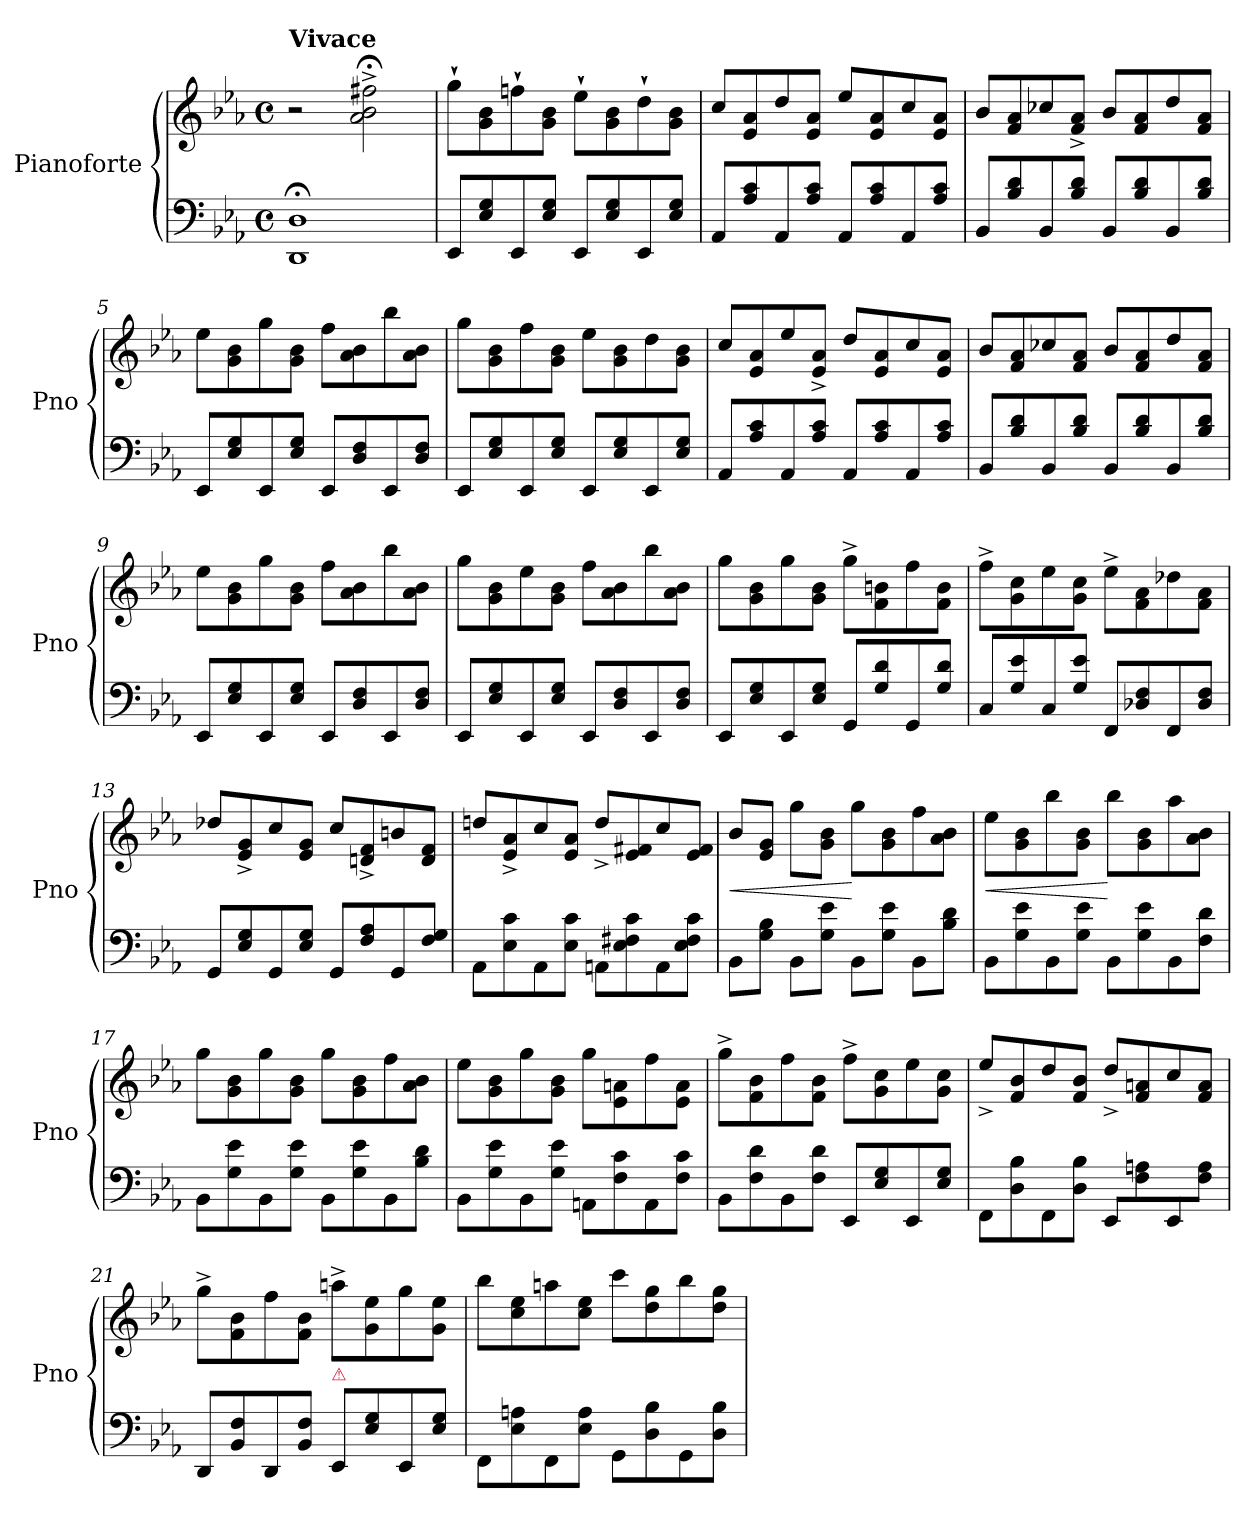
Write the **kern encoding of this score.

**kern	**kern	**dynam
*part2	*part1	*part1
*staff2	*staff1	*staff1
*I"Pianoforte	*I"Pianoforte	*
*I'Pno	*I'Pno	*
*clefF4	*clefG2	*
*k[b-e-a-]	*k[b-e-a-]	*
*E-:	*E-:	*
*M4/4	*M4/4	*
*met(c)	*met(c)	*
=1	=1	=1
!	!LO:TX:a:B:t=Vivace	!
1DD;< 1D;<	2r	.
.	2a-;<^<\ 2b-;<^<\ 2ff#X;<^<\	.
=2	=2	=2
8EE-/L	8gg`\L	.
8E-\ 8G\	8g\ 8b-\	.
8EE-/	8ffn`\	.
8E-\ 8G\J	8g\ 8b-\J	.
8EE-/L	8ee-`\L	.
8E-\ 8G\	8g\ 8b-\	.
8EE-/	8dd`\	.
8E-\ 8G\J	8g\ 8b-\J	.
=3	=3	=3
8AA-/L	8cc/L	.
8A-\ 8c\	8e-/ 8a-/	.
8AA-/	8dd/	.
8A-\ 8c\J	8e-/ 8a-/J	.
8AA-/L	8ee-/L	.
8A-\ 8c\	8e-/ 8a-/	.
8AA-/	8cc/	.
8A-\ 8c\J	8e-/ 8a-/J	.
=4	=4	=4
8BB-/L	8b-/L	.
8B-\ 8d\	8f/ 8a-/	.
8BB-/	8cc-X/	.
8B-\ 8d\J	8f^>/ 8a-^>/J	.
8BB-/L	8b-/L	.
8B-\ 8d\	8f/ 8a-/	.
8BB-/	8dd/	.
8B-\ 8d\J	8f/ 8a-/J	.
=5	=5	=5
8EE-/L	8ee-\L	.
8E-\ 8G\	8g\ 8b-\	.
8EE-/	8gg\	.
8E-\ 8G\J	8g\ 8b-\J	.
8EE-/L	8ff\L	.
8D\ 8F\	8a-\ 8b-\	.
8EE-/	8bb-\	.
8D\ 8F\J	8a-\ 8b-\J	.
=6	=6	=6
8EE-/L	8gg\L	.
8E-\ 8G\	8g\ 8b-\	.
8EE-/	8ff\	.
8E-\ 8G\J	8g\ 8b-\J	.
8EE-\L	8ee-\L	.
8E-/ 8G/	8g\ 8b-\	.
8EE-/	8dd\	.
8E-\ 8G\J	8g\ 8b-\J	.
=7	=7	=7
8AA-/L	8cc/L	.
8A-\ 8c\	8e-/ 8a-/	.
8AA-/	8ee-/	.
8A-\ 8c\J	8e-^>/ 8a-^>/J	.
8AA-/L	8dd/L	.
8A-\ 8c\	8e-/ 8a-/	.
8AA-/	8cc/	.
8A-\ 8c\J	8e-/ 8a-/J	.
=8	=8	=8
8BB-/L	8b-/L	.
8B-\ 8d\	8f/ 8a-/	.
8BB-/	8cc-X/	.
8B-\ 8d\J	8f/ 8a-/J	.
8BB-/L	8b-/L	.
8B-\ 8d\	8f/ 8a-/	.
8BB-/	8dd/	.
8B-\ 8d\J	8f/ 8a-/J	.
=9	=9	=9
8EE-/L	8ee-\L	.
8E-\ 8G\	8g\ 8b-\	.
8EE-/	8gg\	.
8E-\ 8G\J	8g\ 8b-\J	.
8EE-/L	8ff\L	.
8D\ 8F\	8a-\ 8b-\	.
8EE-/	8bb-\	.
8D\ 8F\J	8a-\ 8b-\J	.
=10	=10	=10
8EE-/L	8gg\L	.
8E-\ 8G\	8g\ 8b-\	.
8EE-/	8ee-\	.
8E-\ 8G\J	8g\ 8b-\J	.
8EE-/L	8ff\L	.
8D\ 8F\	8a-\ 8b-\	.
8EE-/	8bb-\	.
8D\ 8F\J	8a-\ 8b-\J	.
=11	=11	=11
8EE-/L	8gg\L	.
8E-\ 8G\	8g\ 8b-\	.
8EE-/	8gg\	.
8E-\ 8G\J	8g\ 8b-\J	.
8GG/L	8gg^\L	.
8G\ 8d\	8f\ 8bn\	.
8GG/	8ff\	.
8G\ 8d\J	8f\ 8b\J	.
=12	=12	=12
8C/L	8ff^\L	.
8G\ 8e-\	8g\ 8cc\	.
8C/	8ee-\	.
8G\ 8e-\J	8g\ 8cc\J	.
8FF/L	8ee-^\L	.
8D-X/ 8F/	8f\ 8a-\	.
8FF/	8dd-X\	.
8D-/ 8F/J	8f\ 8a-\J	.
=13	=13	=13
8GG/L	8dd-X/L	.
8E-\ 8G\	8e-^/ 8g^/	.
8GG/	8cc/	.
8E-\ 8G\J	8e-/ 8g/J	.
8GG/L	8cc/L	.
8F\ 8A-\	8dn^/ 8f^/	.
8GG/	8bn/	.
8F\ 8G\J	8d/ 8f/J	.
=14	=14	=14
8AA-\L	8ddn/L	.
8E-\ 8c\	8e-^/ 8a-^/	.
8AA-\	8cc/	.
8E-\ 8c\J	8e-/ 8a-/J	.
8AAn\L	8dd^/L	.
8E-\ 8F#X\ 8c\	8e-/ 8f#X/	.
8AA\	8cc/	.
8E-\ 8F#\ 8c\J	8e-/ 8f#/J	.
=15	=15	=15
!	!	!LO:HP:b
8BB-\L	8b-/L	<
8G\ 8B-\J	8e-/ 8g/J	.
8BB-\L	8gg\L	.
8G\ 8e-\J	8g\ 8b-\J	.
8BB-\L	8gg\L	[
8G\ 8e-\J	8g\ 8b-\	.
8BB-\L	8ff\	.
8B-\ 8d\J	8a-\ 8b-\J	.
=16	=16	=16
!	!	!LO:HP:b
8BB-\L	8ee-\L	<
8G\ 8e-\	8g\ 8b-\	.
8BB-\	8bb-\	.
8G\ 8e-\J	8g\ 8b-\J	.
8BB-\L	8bb-\L	[
8G\ 8e-\	8g\ 8b-\	.
8BB-\	8aa-\	.
8F\ 8d\J	8a-\ 8b-\J	.
=17	=17	=17
8BB-\L	8gg\L	.
8G\ 8e-\	8g\ 8b-\	.
8BB-\	8gg\	.
8G\ 8e-\J	8g\ 8b-\J	.
8BB-\L	8gg\L	.
8G\ 8e-\	8g\ 8b-\	.
8BB-\	8ff\	.
8B-\ 8d\J	8a-\ 8b-\J	.
=18	=18	=18
8BB-\L	8ee-\L	.
8G\ 8e-\	8g\ 8b-\	.
8BB-\	8gg\	.
8G\ 8e-\J	8g\ 8b-\J	.
8AAn\L	8gg\L	.
8F\ 8c\	8e-\ 8an\	.
8AA\	8ff\	.
8F\ 8c\J	8e-\ 8a\J	.
=19	=19	=19
8BB-\L	8gg^\L	.
8F\ 8d\	8f\ 8b-\	.
8BB-\	8ff\	.
8F\ 8d\J	8f\ 8b-\J	.
8EE-/L	8ff^\L	.
8E-\ 8G\	8g\ 8cc\	.
8EE-/	8ee-\	.
8E-\ 8G\J	8g\ 8cc\J	.
=20	=20	=20
8FF\L	8ee-^/L	.
8D\ 8B-\	8f/ 8b-/	.
8FF\	8dd/	.
8D\ 8B-\J	8f/ 8b-/J	.
8EE-/L	8dd^/L	.
8F\ 8An\	8f/ 8an/	.
8EE-/	8cc/	.
8F\ 8A\J	8f/ 8a/J	.
=21	=21	=21
8DD/L	8gg^\L	.
8BB-/ 8F/	8f\ 8b-\	.
8DD/	8ff\	.
8BB-/ 8F/J	8f\ 8b-\J	.
!	!LO:TX:b:color=crimson:t=⚠	!
8EE-/L	8aan^\L	.
8E-/ 8G/	8g\ 8ee-\	.
8EE-/	8gg\	.
8E-/ 8G/J	8g\ 8ee-\J	.
=22	=22	=22
8FF\L	8bb-\L	.
8E-\ 8An\	8cc\ 8ee-\	.
8FF\	8aan\	.
8E-\ 8A\J	8cc\ 8ee-\J	.
8GG\L	8ccc\L	.
8D\ 8B-\	8dd\ 8gg\	.
8GG\	8bb-\	.
8D\ 8B-\J	8dd\ 8gg\J	.
=	=	=
*-	*-	*-
